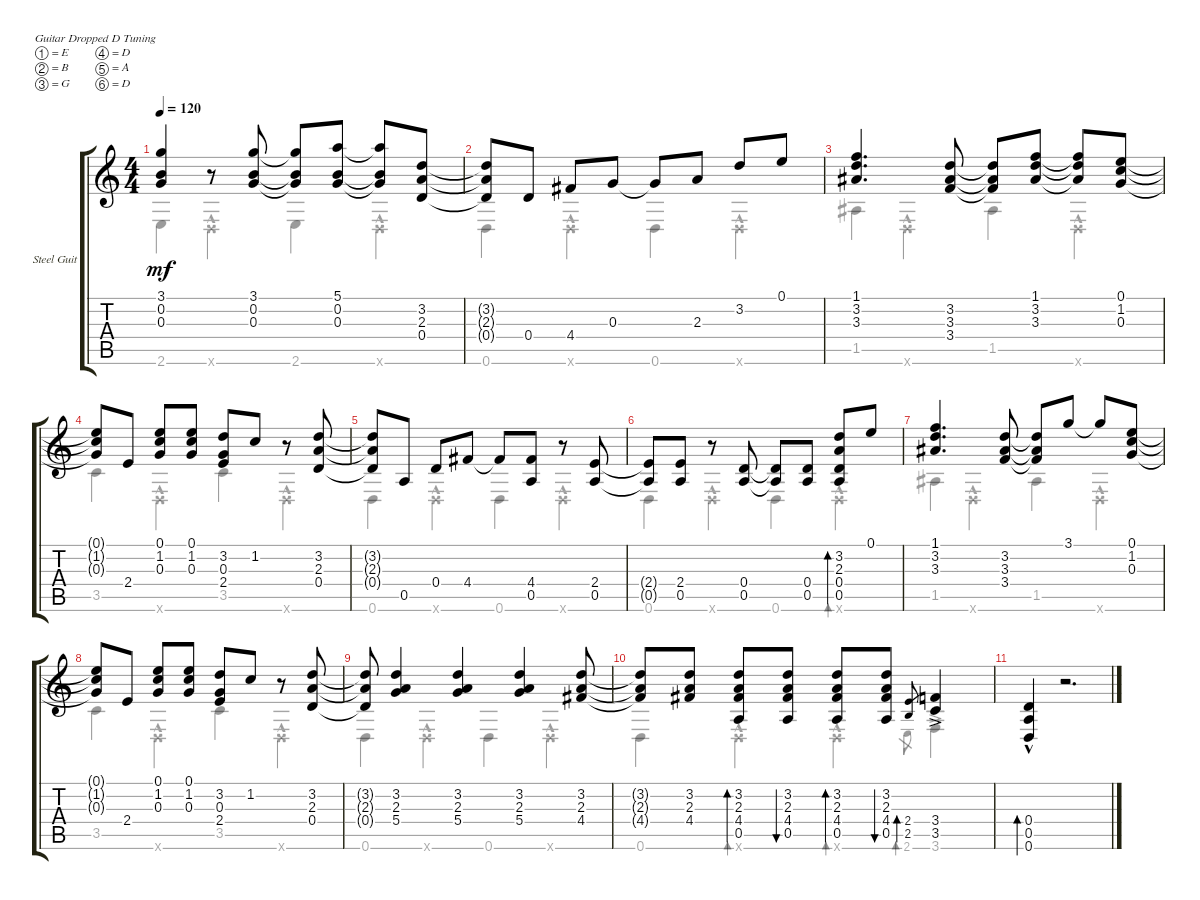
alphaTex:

\defaultSystemsLayout 4
\bracketExtendMode groupsimilarinstruments
\firstSystemTrackNameOrientation horizontal
\otherSystemsTrackNameOrientation horizontal
\track ("Steel Guitar" "Steel Guit") {instrument acousticguitarsteel}
\staff {score tabs}
\tuning (E4 B3 G3 D3 A2 D2)
\voice
\ts (4 4)
\tempo 120
\clef g2
\ks c
(3.1 0.2 0.3).4{dy mf} r.8 (3.1 0.2 0.3).8 (0.3{t} 0.2{t} 3.1{t}).8 (5.1 0.2 0.3).8 (0.3{t} 0.2{t} 5.1{t}).8 (3.2 2.3 0.4).8 |
(3.2{t} 2.3{t} 0.4{t}).8 0.4.8 4.4.8 0.3.8 0.3{t}.8 2.3.8 3.2.8 0.1.8 |
(1.1 3.2 3.3).4{d} (3.2 3.3 3.4).8 (3.4{t} 3.3{t} 3.2{t}).8 (1.1 3.2 3.3).8 (3.3{t} 3.2{t} 1.1{t}).8 (0.1 1.2 0.3).8 |
(0.1{t} 1.2{t} 0.3{t}).8 2.4.8 (0.1 1.2 0.3).8 (0.1 1.2 0.3).8 (3.2 2.4 0.3).8 1.2.8 r.8 (3.2 2.3 0.4).8 |
(3.2{t} 2.3{t} 0.4{t}).8 0.5.8 0.4.8 4.4.8 4.4{t}.8 (4.4 0.5).8 r.8 (2.4 0.5).8 |
(2.4{t} 0.5{t}).8 (2.4 0.5).8 r.8 (0.4 0.5).8 (0.4{t} 0.5{t}).8 (0.4 0.5).8 (0.5 0.4 2.3 3.2).8{bd 30} 0.1.8 |
(1.1 3.2 3.3).4{d} (3.2 3.3 3.4).8 (3.4{t} 3.3{t} 3.2{t}).8 3.1.8 3.1{t}.8 (0.1 1.2 0.3).8 |
(0.1{t} 1.2{t} 0.3{t}).8 2.4.8 (0.1 1.2 0.3).8 (0.1 1.2 0.3).8 (3.2 2.4 0.3).8 1.2.8 r.8 (3.2 2.3 0.4).8 |
(3.2{t} 2.3{t} 0.4{t}).8 (3.2 2.3 5.4).4 (3.2 2.3 5.4).4 (3.2 2.3 5.4).4 (3.2 2.3 4.4).8 |
(3.2{t} 2.3{t} 4.4{t}).8 (3.2 2.3 4.4).8 (3.2 2.3 4.4 0.5).8{bd 30} (3.2 2.3 4.4 0.5).8{bu 30} (3.2 2.3 4.4 0.5).8{bd 30} (3.2 2.3 4.4 0.5).8{bu 30} (2.4 2.5).8{bd 30 gr} (3.5 3.4{ac}).4 |
(0.5{hac} 0.6{hac} 0.4{hac}).4{bd 30} r.2{d}
\voice
\clef g2
\ottava regular
\simile none
\ks c
2.6.4{dy mf} 0.6{hac x}.4 2.6.4 0.6{hac x}.4 |
0.6.4 0.6{hac x}.4 0.6.4 0.6{hac x}.4 |
1.5.4 0.6{hac x}.4 1.5.4 0.6{hac x}.4 |
3.5.4 0.6{hac x}.4 3.5.4 0.6{hac x}.4 |
0.6.4 0.6{hac x}.4 0.6.4 0.6{hac x}.4 |
0.6.4 0.6{hac x}.4 0.6.4 0.6{hac x}.4{bd 30} |
1.5.4 0.6{hac x}.4 1.5.4 0.6{hac x}.4 |
3.5.4 0.6{hac x}.4 3.5.4 0.6{hac x}.4 |
0.6.4 0.6{hac x}.4 0.6.4 0.6{hac x}.4 |
0.6.4 0.6{hac x}.4{bd 30} 0.6{hac x}.4{bd 30} 2.6.8{bd 30 gr} 3.6{ac}.4 |
